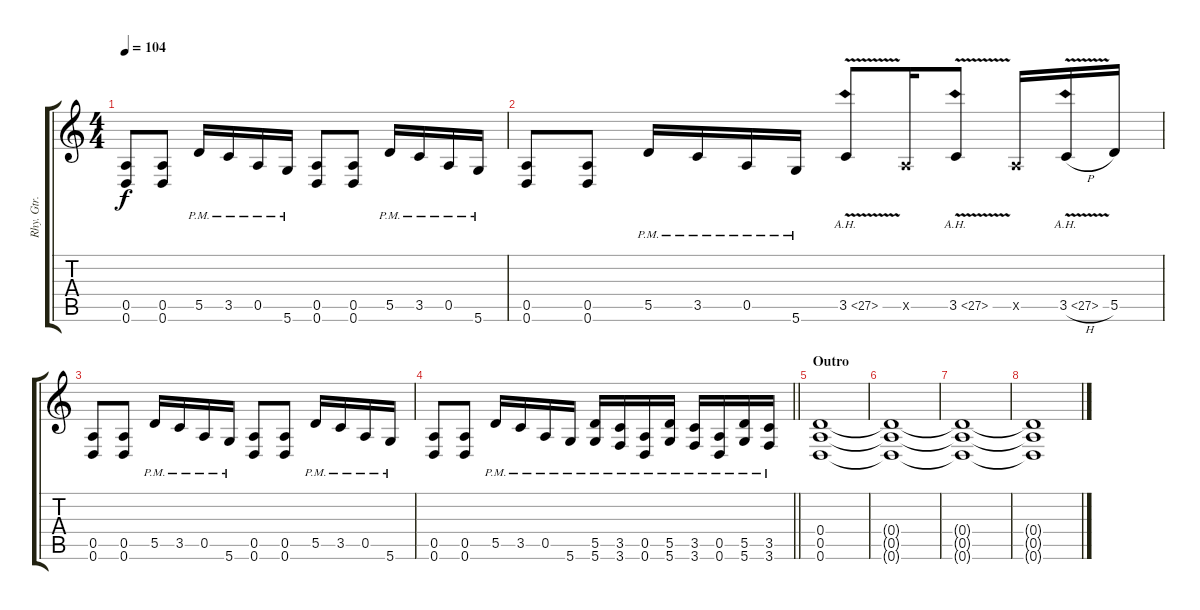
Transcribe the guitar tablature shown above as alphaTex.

\track ("Rhy. Gtr. 2" "Rhy. Gtr. ") {instrument distortionguitar}
\staff {score tabs}
\tuning (E4 B3 G3 D3 A2 D2) {hide}
\ts (4 4)
\tempo 104
\clef g2
\ks c
(0.5 0.6).8{dy f} (0.5 0.6).8 5.5{pm}.16 3.5{pm}.16 0.5{pm}.16 5.6{pm}.16 (0.5 0.6).8 (0.5 0.6).8 5.5{pm}.16 3.5{pm}.16 0.5{pm}.16 5.6{pm}.16 |
(0.5 0.6).8 (0.5 0.6).8 5.5{pm}.16 3.5{pm}.16 0.5{pm}.16 5.6{pm}.16 3.5{ah 24 v}.8 0.5{x}.16 3.5{ah 24 v}.8 0.5{x}.16 3.5{ah 24 v h}.16 5.5.16 |
(0.5 0.6).8 (0.5 0.6).8 5.5{pm}.16 3.5{pm}.16 0.5{pm}.16 5.6{pm}.16 (0.5 0.6).8 (0.5 0.6).8 5.5{pm}.16 3.5{pm}.16 0.5{pm}.16 5.6{pm}.16 |
\barLineRight lightlight
(0.5 0.6).8 (0.5 0.6).8 5.5{pm}.16 3.5{pm}.16 0.5{pm}.16 5.6{pm}.16 (5.5{pm} 5.6{pm}).16 (3.5{pm} 3.6{pm}).16 (0.5{pm} 0.6{pm}).16 (5.5{pm} 5.6{pm}).16 (3.5{pm} 3.6{pm}).16 (0.5{pm} 0.6{pm}).16 (5.5{pm} 5.6{pm}).16 (3.5{pm} 3.6{pm}).16 |
\section ("" "Outro")
(0.4 0.5 0.6).1 |
(0.4{t} 0.5{t} 0.6{t}).1 |
(0.4{t} 0.5{t} 0.6{t}).1 |
(0.4{t} 0.5{t} 0.6{t}).1
